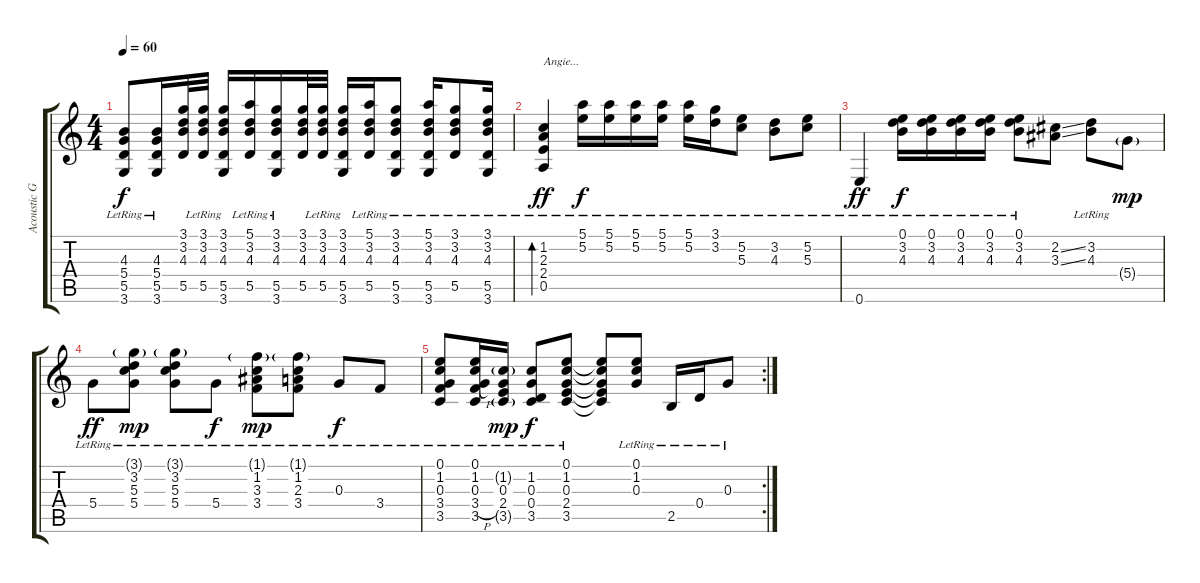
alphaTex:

\track ("Acoustic Guitar" "Acoustic G") {instrument acousticguitarsteel}
\staff {score tabs}
\tuning (E4 B3 G3 D3 A2 E2) {hide}
\ts (4 4)
\tempo 60
\clef g2
\ks c
(4.3 5.4{lr} 5.5{lr} 3.6{lr}).8{dy f} (4.3 5.4{lr} 5.5{lr} 3.6{lr}).16 (3.1 3.2 4.3 5.5).32 (3.1 3.2 4.3 5.5{lr}).32 (3.1 3.2 4.3 5.5 3.6).16 (5.1 3.2 4.3 5.5{lr}).16 (3.1 3.2 4.3 5.5{lr} 3.6{lr}).16 (3.1 3.2 4.3 5.5).32 (3.1 3.2 4.3 5.5{lr}).32 (3.1 3.2 4.3 5.5 3.6).16 (5.1 3.2 4.3 5.5{lr}).16 (3.1 3.2 4.3 5.5{lr} 3.6{lr}).8 (5.1 3.2 4.3 5.5{lr} 3.6).16 (3.1 3.2 4.3 5.5{lr}).8 (3.1 3.2 4.3 5.5{lr} 3.6{lr}).16 |
(1.2{lr} 2.3{lr} 2.4{lr} 0.5{lr}).4{bd 60 txt "Angie..." dy ff} (5.1{lr} 5.2{lr}).16{dy f} (5.1{lr} 5.2{lr}).16 (5.1{lr} 5.2{lr}).16 (5.1{lr} 5.2{lr}).16 (5.1{lr} 5.2{lr}).16 (3.1{lr} 3.2{lr}).16 (5.2{lr} 5.3{lr}).8 (3.2{lr} 4.3{lr}).8 (5.2{lr} 5.3{lr}).8 |
0.6{lr}.4{dy ff} (0.1{lr} 3.2{lr} 4.3{lr}).16{dy f} (0.1{lr} 3.2{lr} 4.3{lr}).16 (0.1{lr} 3.2{lr} 4.3{lr}).16 (0.1{lr} 3.2{lr} 4.3{lr}).16 (0.1{lr} 3.2{lr} 4.3{lr}).8 (2.2{ss} 3.3{ss}).8 (3.2{lr} 4.3{lr}).8 5.4{g}.8{dy mp} |
5.4{lr}.8{dy ff} (3.1{g lr} 3.2{lr} 5.3{lr} 5.4{lr}).8{dy mp} (3.1{g lr} 3.2{lr} 5.3{lr} 5.4{lr}).8 5.4{lr}.8{dy f} (1.1{g lr} 1.2{lr} 3.3{lr} 3.4{lr}).8{dy mp} (1.1{g lr} 1.2{lr} 2.3{lr} 3.4{lr}).8 0.3{lr}.8{dy f} 3.4{lr}.8 |
\rc 2
(0.1{lr} 1.2{lr} 0.3{lr} 3.4{lr} 3.5{lr}).8 (0.1{lr} 1.2{lr} 0.3{lr} 3.4{h} 3.5{lr}).16 (1.2{g lr} 0.3{lr} 2.4{lr} 3.5{g lr}).16{dy mp} (1.2{lr} 0.3{lr} 0.4{lr} 3.5{lr}).8{dy f} (0.1{lr} 1.2{lr} 0.3{lr} 2.4{lr} 3.5{lr}).8 (0.1{t} 1.2{t} 0.3{t} 2.4{t} 3.5{t}).8 (0.1{lr} 1.2{lr} 0.3{lr}).8 2.5{lr}.16 0.4{lr}.16 0.3{lr}.8
